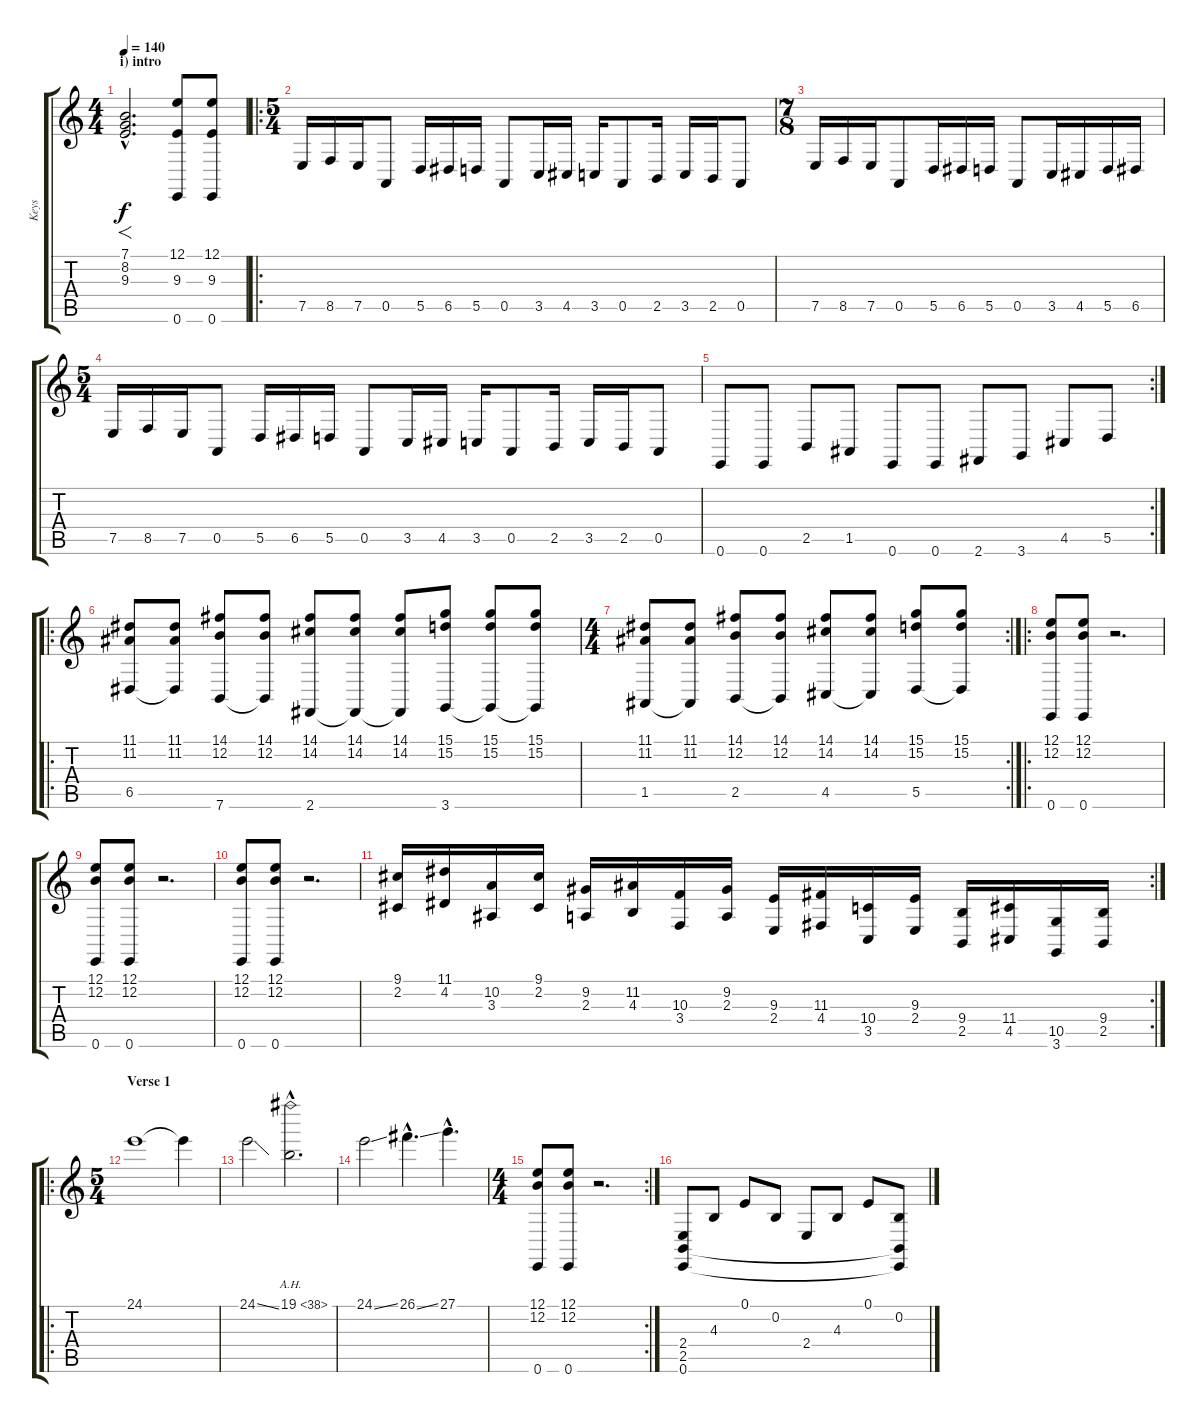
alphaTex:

\track ("Keys" "Keys") {instrument lead2sawtooth}
\staff {score tabs}
\tuning (E4 B3 G3 D3 A2 E2) {hide}
\ts (4 4)
\section ("" "i) intro")
\tempo 140
\clef g2
\ks c
(7.1{hac} 8.2{hac} 9.3{hac}).2{f d dy f instrument lead2sawtooth} (12.1 9.3 0.6).8 (12.1 9.3 0.6).8 |
\ro
\ts (5 4)
7.5.16 8.5.16 7.5.16 0.5.8 5.5.16 6.5.16 5.5.16 0.5.8 3.5.16 4.5.16 3.5.16 0.5.8 2.5.16 3.5.16 2.5.16 0.5.8 |
\ts (7 8)
7.5.16 8.5.16 7.5.16 0.5.8 5.5.16 6.5.16 5.5.16 0.5.8 3.5.16 4.5.16 5.5.16 6.5.16 |
\ts (5 4)
7.5.16 8.5.16 7.5.16 0.5.8 5.5.16 6.5.16 5.5.16 0.5.8 3.5.16 4.5.16 3.5.16 0.5.8 2.5.16 3.5.16 2.5.16 0.5.8 |
\rc 2
0.6.8 0.6.8 2.5.8 1.5.8 0.6.8 0.6.8 2.6.8 3.6.8 4.5.8 5.5.8 |
\ro
(11.1 11.2 6.5).8 (11.1 11.2 6.5{t}).8 (14.1 12.2 7.6).8 (14.1 12.2 7.6{t}).8 (14.1 14.2 2.6).8 (14.1 14.2 2.6{t}).8 (14.1 14.2 2.6{t}).8 (15.1 15.2 3.6).8 (15.1 15.2 3.6{t}).8 (15.1 15.2 3.6{t}).8 |
\rc 2
\ts (4 4)
(11.1 11.2 1.5).8 (11.1 11.2 1.5{t}).8 (14.1 12.2 2.5).8 (14.1 12.2 2.5{t}).8 (14.1 14.2 4.5).8 (14.1 14.2 4.5{t}).8 (15.1 15.2 5.5).8 (15.1 15.2 5.5{t}).8 |
\ro
(12.1 12.2 0.6).8 (12.1 12.2 0.6).8 r.2{d} |
(12.1 12.2 0.6).8 (12.1 12.2 0.6).8 r.2{d} |
(12.1 12.2 0.6).8 (12.1 12.2 0.6).8 r.2{d} |
\rc 2
(9.1 2.2).16 (11.1 4.2).16 (10.2 3.3).16 (9.1 2.2).16 (9.2 2.3).16 (11.2 4.3).16 (10.3 3.4).16 (9.2 2.3).16 (9.3 2.4).16 (11.3 4.4).16 (10.4 3.5).16 (9.3 2.4).16 (9.4 2.5).16 (11.4 4.5).16 (10.5 3.6).16 (9.4 2.5).16 |
\ro
\ts (5 4)
\section ("" "Verse 1")
24.1.1 24.1{t}.4 |
24.1{ss}.2 19.1{ah 19 hac}.2{d} |
24.1{ss}.2 26.1{ss hac}.4{d} 27.1{hac}.4{d} |
\rc 2
\ts (4 4)
(12.1 12.2 0.6).8 (12.1 12.2 0.6).8 r.2{d} |
(2.4 2.5 0.6).8{volume 15 instrument acousticgrandpiano} 4.3.8 0.1.8 0.2.8 2.4.8 4.3.8 0.1.8 (0.2 2.5{t} 0.6{t}).8
